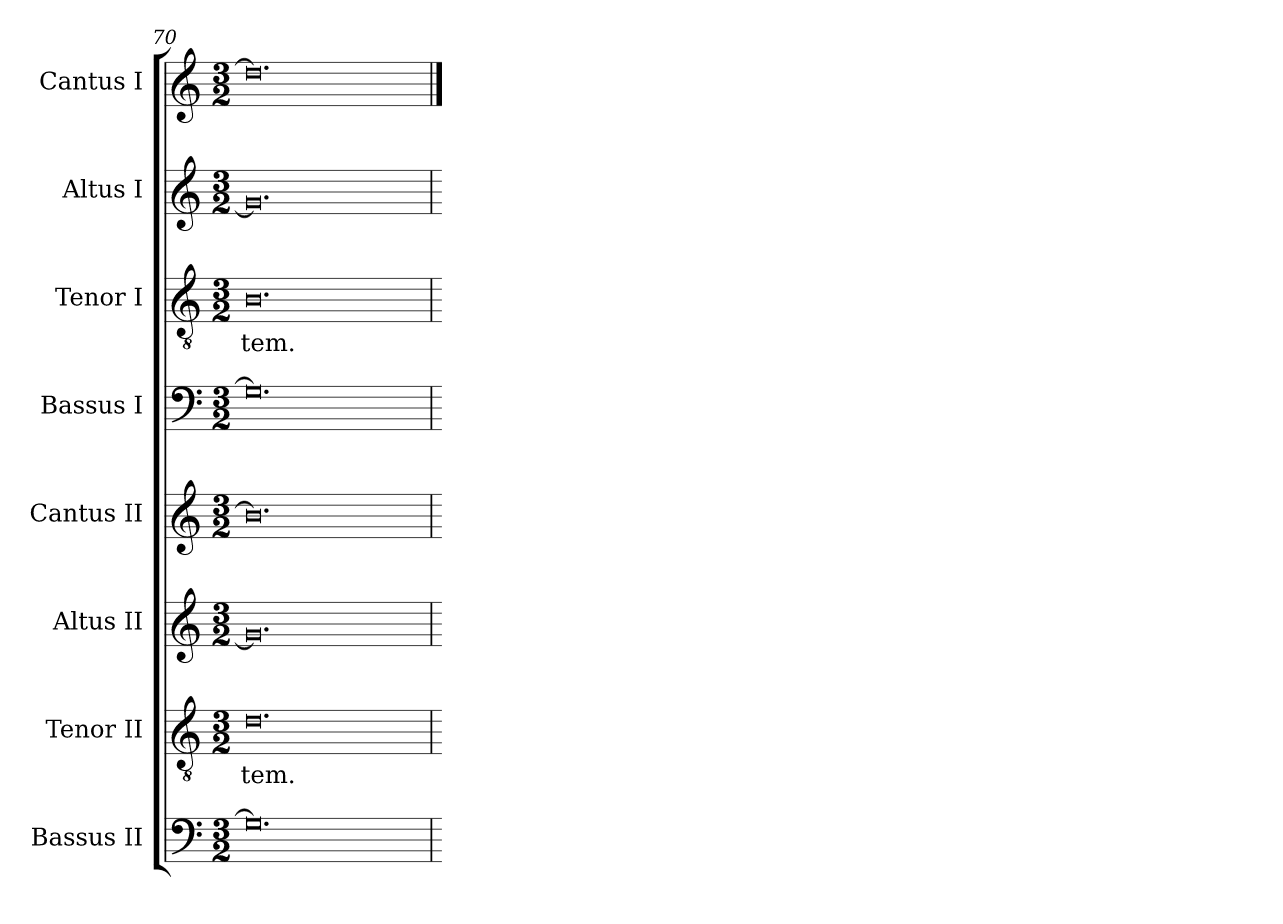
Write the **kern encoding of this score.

**kern	**kern	**text	**kern	**kern	**kern	**kern	**text	**kern	**kern
*part8	*part7	*part7	*part6	*part5	*part4	*part3	*part3	*part2	*part1
*staff8	*staff7	*staff7	*staff6	*staff5	*staff4	*staff3	*staff3	*staff2	*staff1
*I"Bassus II	*I"Tenor II	*	*I"Altus II	*I"Cantus II	*I"Bassus I	*I"Tenor I	*	*I"Altus I	*I"Cantus I
*clefF4	*clefGv2	*	*clefG2	*clefG2	*clefF4	*clefGv2	*	*clefG2	*clefG2
*	*	*	*k[]	*	*	*	*	*	*
*	*	*	*C:	*	*	*	*	*	*
*M3/2	*M3/2	*	*M3/2	*M3/2	*M3/2	*M3/2	*	*M3/2	*M3/2
=70	=70	=70	=70	=70	=70	=70	=70	=70	=70
!	!	!LO:LY:b:cj	!	!	!	!	!LO:LY:b:cj	!	!
0.G]	0.d	tem.	0.g]	0.b]	0.G]	0.B	-tem.	0.g]	0.dd]
=	=	==	=	=	=	=	==	=	==
*-	*-	*-	*-	*-	*-	*-	*-	*-	*-
